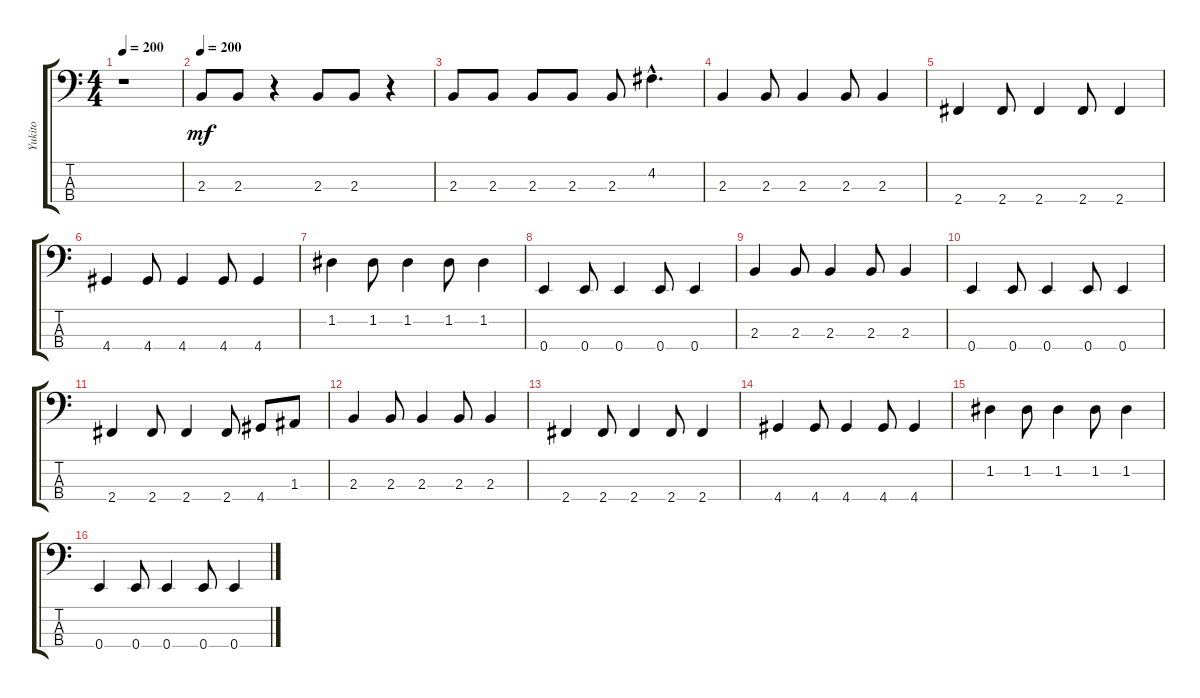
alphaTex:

\track ("Yukito" "Yukito") {instrument electricbasspick}
\staff {score tabs}
\tuning (G2 D2 A1 E1) {hide}
\ts (4 4)
\tempo 200
\clef f4
\ks c
r.1{dy mf instrument electricbasspick} |
\tempo 200
2.3.8 2.3.8 r.4 2.3.8 2.3.8 r.4 |
2.3.8 2.3.8 2.3.8 2.3.8 2.3.8 4.2{hac}.4{d} |
2.3.4 2.3.8 2.3.4 2.3.8 2.3.4 |
2.4.4 2.4.8 2.4.4 2.4.8 2.4.4 |
4.4.4 4.4.8 4.4.4 4.4.8 4.4.4 |
1.2.4 1.2.8 1.2.4 1.2.8 1.2.4 |
0.4.4 0.4.8 0.4.4 0.4.8 0.4.4 |
2.3.4 2.3.8 2.3.4 2.3.8 2.3.4 |
0.4.4 0.4.8 0.4.4 0.4.8 0.4.4 |
2.4.4 2.4.8 2.4.4 2.4.8 4.4.8 1.3.8 |
2.3.4 2.3.8 2.3.4 2.3.8 2.3.4 |
2.4.4 2.4.8 2.4.4 2.4.8 2.4.4 |
4.4.4 4.4.8 4.4.4 4.4.8 4.4.4 |
1.2.4 1.2.8 1.2.4 1.2.8 1.2.4 |
0.4.4 0.4.8 0.4.4 0.4.8 0.4.4
